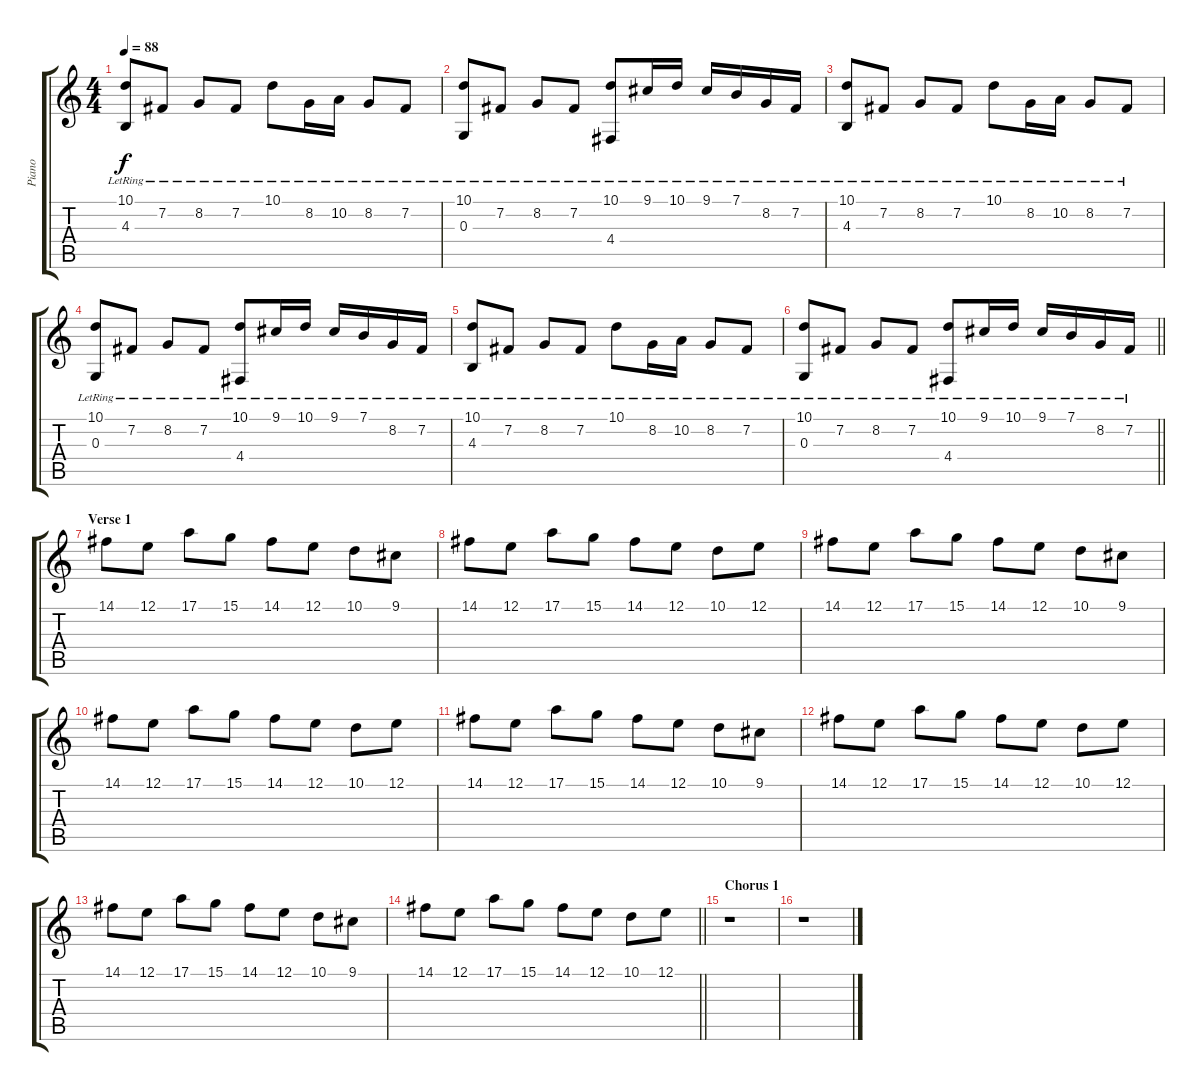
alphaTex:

\track ("Piano" "Piano") {instrument brightacousticpiano}
\staff {score tabs}
\tuning (E4 B3 G3 D3 A2 E2) {hide}
\ts (4 4)
\tempo 88
\clef g2
\ks c
(10.1{lr} 4.3{lr}).8{dy f instrument brightacousticpiano} 7.2{lr}.8 8.2{lr}.8 7.2{lr}.8 10.1{lr}.8 8.2{lr}.16 10.2{lr}.16 8.2{lr}.8 7.2{lr}.8 |
(10.1{lr} 0.3{lr}).8 7.2{lr}.8 8.2{lr}.8 7.2{lr}.8 (10.1{lr} 4.4{lr}).8 9.1{lr}.16 10.1{lr}.16 9.1{lr}.16 7.1{lr}.16 8.2{lr}.16 7.2{lr}.16 |
(10.1{lr} 4.3{lr}).8 7.2{lr}.8 8.2{lr}.8 7.2{lr}.8 10.1{lr}.8 8.2{lr}.16 10.2{lr}.16 8.2{lr}.8 7.2{lr}.8 |
(10.1{lr} 0.3{lr}).8 7.2{lr}.8 8.2{lr}.8 7.2{lr}.8 (10.1{lr} 4.4{lr}).8 9.1{lr}.16 10.1{lr}.16 9.1{lr}.16 7.1{lr}.16 8.2{lr}.16 7.2{lr}.16 |
(10.1{lr} 4.3{lr}).8 7.2{lr}.8 8.2{lr}.8 7.2{lr}.8 10.1{lr}.8 8.2{lr}.16 10.2{lr}.16 8.2{lr}.8 7.2{lr}.8 |
\barLineRight lightlight
(10.1{lr} 0.3{lr}).8 7.2{lr}.8 8.2{lr}.8 7.2{lr}.8 (10.1{lr} 4.4{lr}).8 9.1{lr}.16 10.1{lr}.16 9.1{lr}.16 7.1{lr}.16 8.2{lr}.16 7.2{lr}.16 |
\section ("" "Verse 1")
14.1.8{volume 8} 12.1.8 17.1.8 15.1.8 14.1.8 12.1.8 10.1.8 9.1.8 |
14.1.8 12.1.8 17.1.8 15.1.8 14.1.8 12.1.8 10.1.8 12.1.8 |
14.1.8 12.1.8 17.1.8 15.1.8 14.1.8 12.1.8 10.1.8 9.1.8 |
14.1.8 12.1.8 17.1.8 15.1.8 14.1.8 12.1.8 10.1.8 12.1.8 |
14.1.8 12.1.8 17.1.8 15.1.8 14.1.8 12.1.8 10.1.8 9.1.8 |
14.1.8 12.1.8 17.1.8 15.1.8 14.1.8 12.1.8 10.1.8 12.1.8 |
14.1.8 12.1.8 17.1.8 15.1.8 14.1.8 12.1.8 10.1.8 9.1.8 |
\barLineRight lightlight
14.1.8 12.1.8 17.1.8 15.1.8 14.1.8 12.1.8 10.1.8 12.1.8 |
\section ("" "Chorus 1")
r.1 |
r.1
